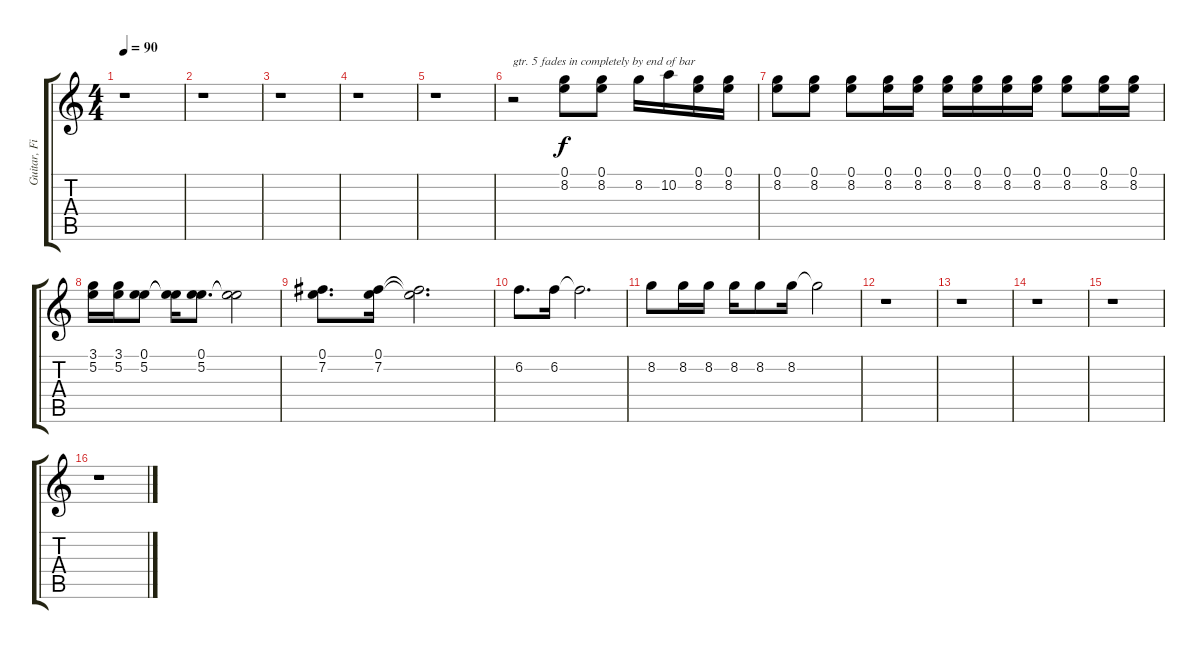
\track ("Guitar, Fills" "Guitar, Fi") {instrument electricguitarjazz}
\staff {score tabs}
\tuning (E4 B3 G3 D3 A2 E2) {hide}
\ts (4 4)
\tempo 90
\clef g2
\ks c
r.1{dy f} |
r.1 |
r.1 |
r.1 |
r.1 |
r.2{txt "gtr. 5 fades in completely by end of bar"} (0.1 8.2).8 (0.1 8.2).8 8.2.16 10.2.16 (0.1 8.2).16 (0.1 8.2).16 |
(0.1 8.2).8 (0.1 8.2).8 (0.1 8.2).8 (0.1 8.2).16 (0.1 8.2).16 (0.1 8.2).16 (0.1 8.2).16 (0.1 8.2).16 (0.1 8.2).16 (0.1 8.2).8 (0.1 8.2).16 (0.1 8.2).16 |
(3.1 5.2).16 (3.1 5.2).16 (0.1 5.2).8 (0.1{t} 5.2{t}).16 (0.1 5.2).8{d} (0.1{t} 5.2{t}).2 |
(0.1 7.2).8{d} (0.1 7.2).16 (0.1{t} 7.2{t}).2{d} |
6.2.8{d} 6.2.16 6.2{t}.2{d} |
8.2.8 8.2.16 8.2.16 8.2.16 8.2.8 8.2.16 8.2{t}.2 |
r.1 |
r.1 |
r.1 |
r.1 |
r.1
